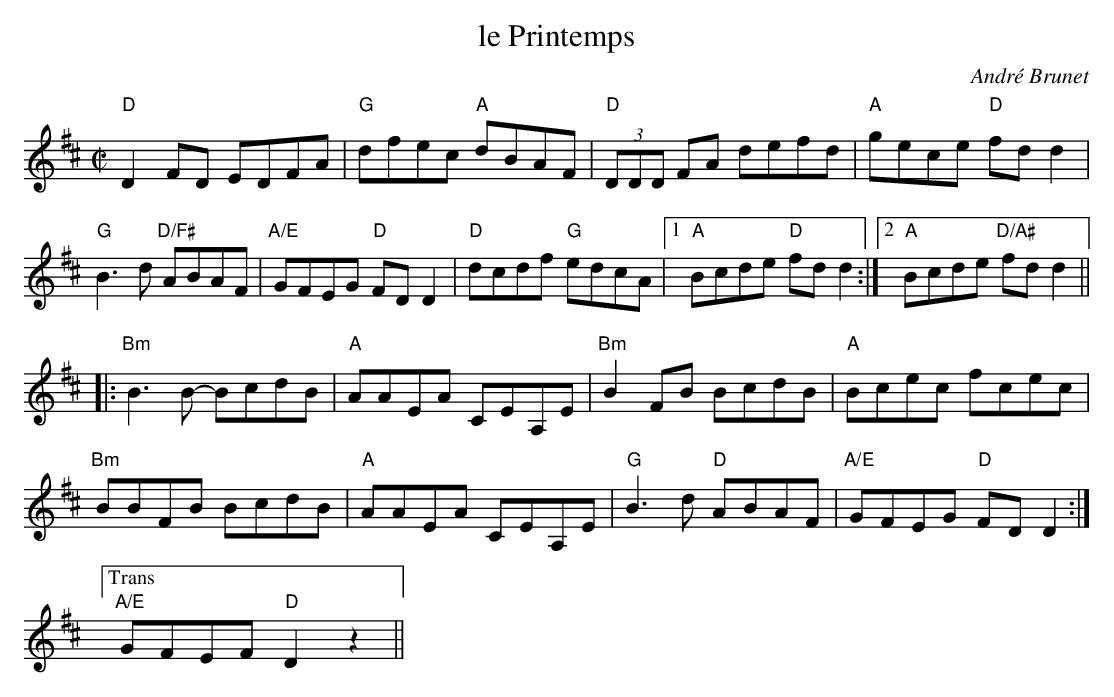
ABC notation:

X:1
T: le Printemps
C: Andr\'e Brunet
M: C|
L: 1/8
K: D
"D"D2FD EDFA|"G"dfec "A"dBAF|"D"(3DDD FA defd|"A"gece "D"fd d2|
"G"B3d "D/F#"ABAF|"A/E"GFEG "D"FD D2|"D"dcdf "G"edcA|1"A"Bcde "D"fd d2:|\
	[2 "A"Bcde "D/A#"fd d2 ||
[|:"Bm"B3B- BcdB|"A"AAEA CEA,E|"Bm"B2FB BcdB|"A"Bcec fcec|
"Bm"BBFB BcdB|"A"AAEA CEA,E|"G"B3d "D"ABAF|"A/E"GFEG "D"FD D2:|
["Trans""A/E"GFEF"D"D2z2||
